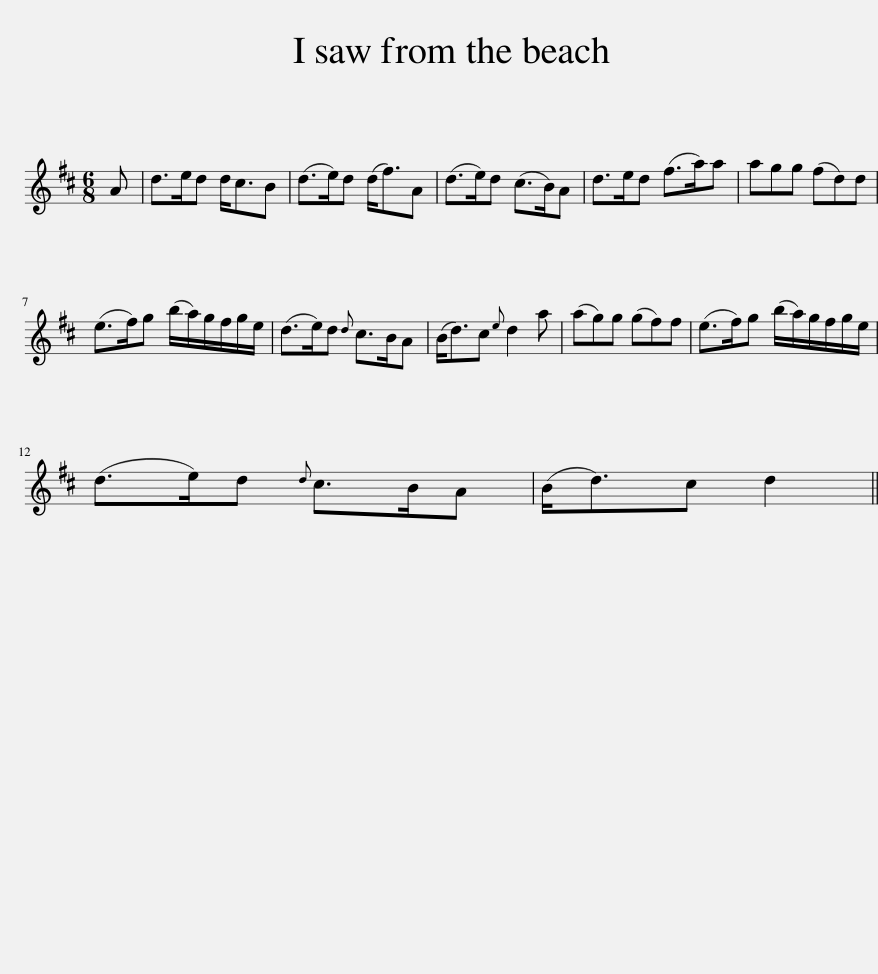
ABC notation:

X:1
L:1/8
M:6/8
I:linebreak $
K:D
V:1 treble
V:1
 A | d>ed d<cB | (d>e)d (d<f)A | (d>e)d (c>B)A | d>ed (f>a)a | %5
 agg (fd)d |$ (e>f)g (b/a/)g/f/g/e/ | (d>e)d{d} c>BA | (B<d)c{e} d2 a | (ag)g (gf)f | %10
 (e>f)g (b/a/)g/f/g/e/ |$ (d>e)d{d} c>BA | (B<d)c d2 || %13
